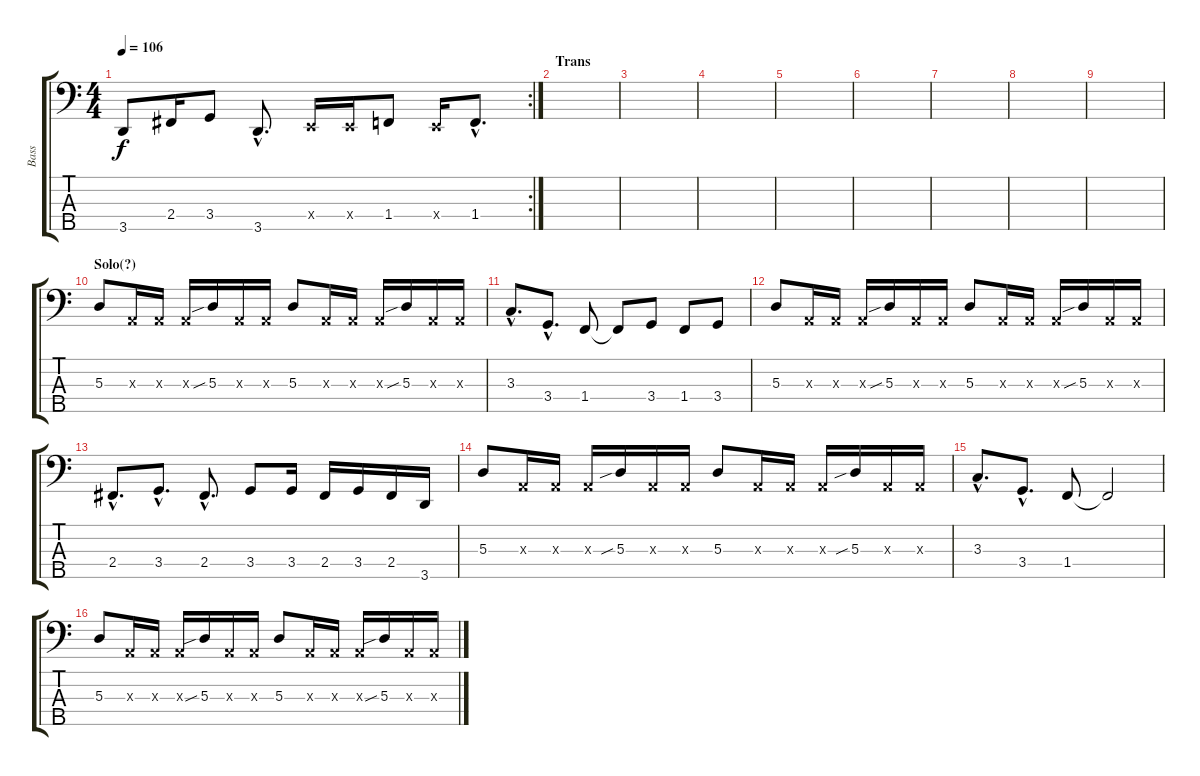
\track ("Bass" "Bass") {instrument electricbassfinger}
\staff {score tabs}
\tuning (G2 D2 A1 E1 B0) {hide}
\rc 2
\ts (4 4)
\tempo 106
\clef f4
\ks c
3.5.8{dy f} 2.4.16 3.4.8 3.5{hac}.8{d} 0.4{x}.16 0.4{x}.16 1.4.8 0.4{x}.16 1.4{hac}.8{d} |
\section ("" "Trans")
|
|
|
|
|
|
|
|
\section ("" "Solo(?)")
5.3.8 0.3{x}.16 0.3{x}.16 0.3{x}.16 5.3{sib}.16 0.3{x}.16 0.3{x}.16 5.3.8 0.3{x}.16 0.3{x}.16 0.3{x}.16 5.3{sib}.16 0.3{x}.16 0.3{x}.16 |
3.3{hac}.8{d} 3.4{hac}.8{d} 1.4.8 1.4{t}.8 3.4.8 1.4.8 3.4.8 |
5.3.8 0.3{x}.16 0.3{x}.16 0.3{x}.16 5.3{sib}.16 0.3{x}.16 0.3{x}.16 5.3.8 0.3{x}.16 0.3{x}.16 0.3{x}.16 5.3{sib}.16 0.3{x}.16 0.3{x}.16 |
2.4{hac}.8{d} 3.4{hac}.8{d} 2.4{hac}.8{d} 3.4.8 3.4.16 2.4.16 3.4.16 2.4.16 3.5.16 |
5.3.8 0.3{x}.16 0.3{x}.16 0.3{x}.16 5.3{sib}.16 0.3{x}.16 0.3{x}.16 5.3.8 0.3{x}.16 0.3{x}.16 0.3{x}.16 5.3{sib}.16 0.3{x}.16 0.3{x}.16 |
3.3{hac}.8{d} 3.4{hac}.8{d} 1.4.8 1.4{t}.2 |
5.3.8 0.3{x}.16 0.3{x}.16 0.3{x}.16 5.3{sib}.16 0.3{x}.16 0.3{x}.16 5.3.8 0.3{x}.16 0.3{x}.16 0.3{x}.16 5.3{sib}.16 0.3{x}.16 0.3{x}.16
